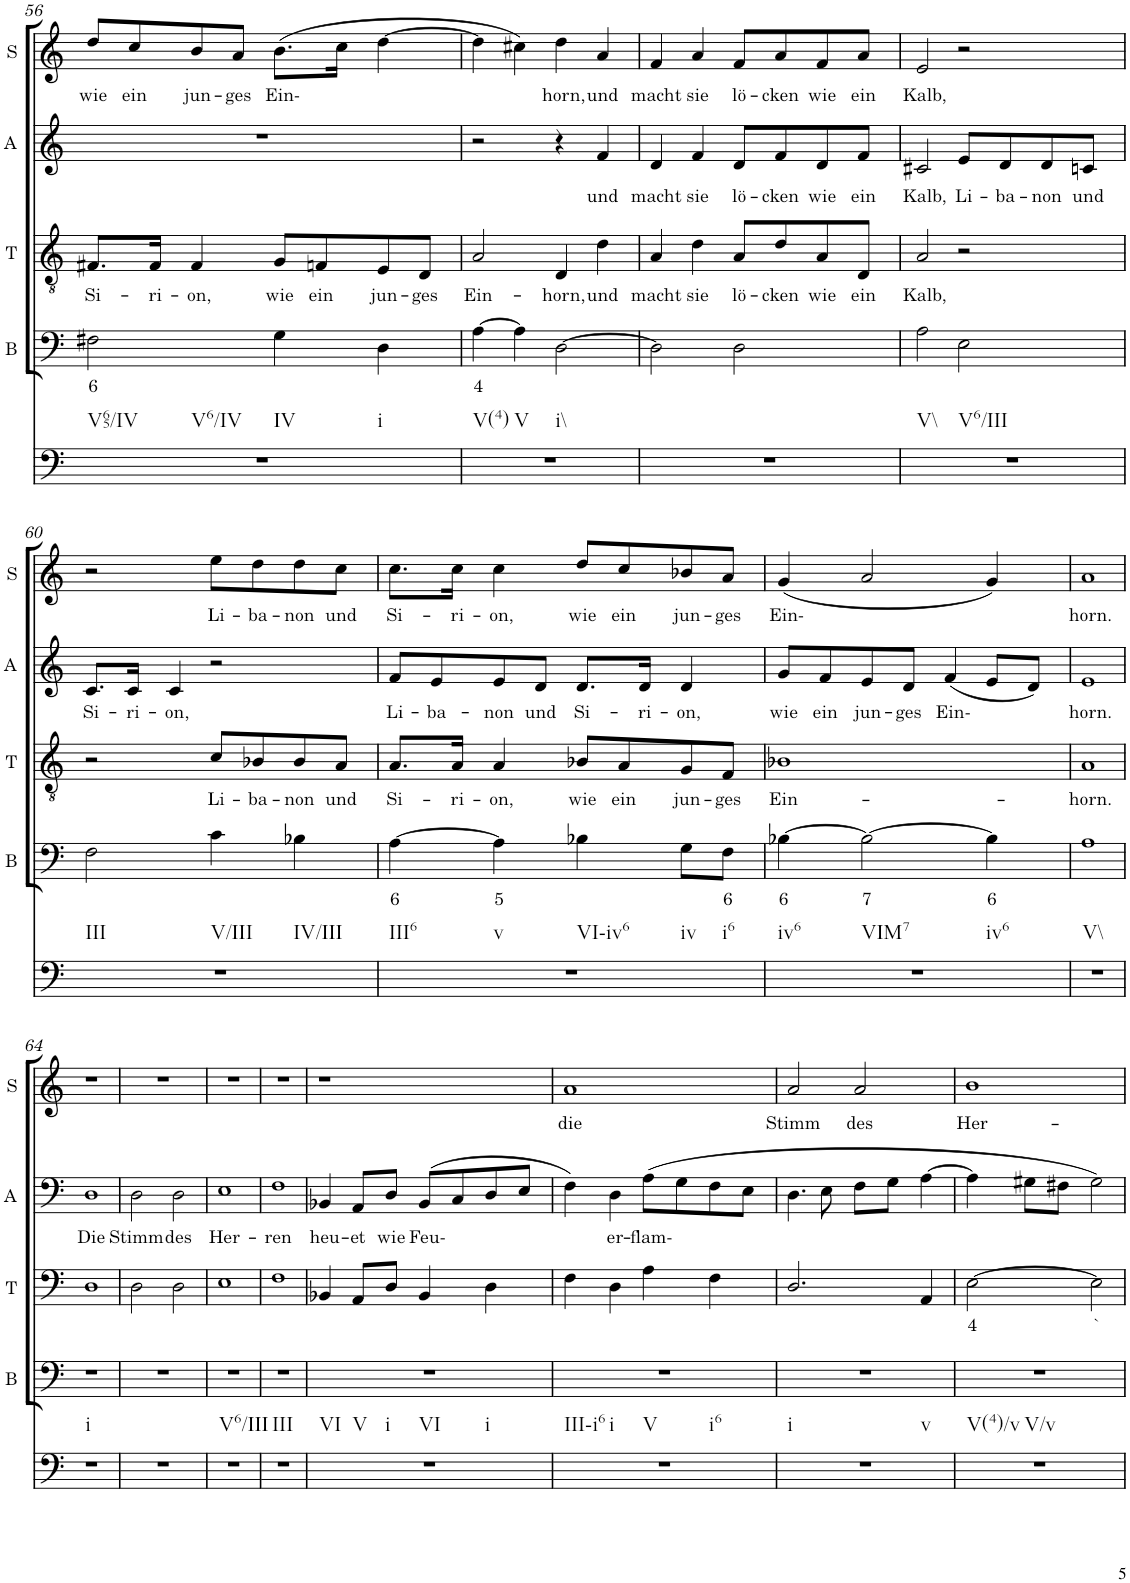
**kern	**kern	**text	**kern	**text	**kern	**text	**kern	**text
*part5	*part4	*part4	*part3	*part3	*part2	*part2	*part1	*part1
*staff5	*staff4	*staff4	*staff3	*staff3	*staff2	*staff2	*staff1	*staff1
*I"Continuo	*I"Bass	*	*I"Tenor	*	*I"Alto	*	*I"Soprano	*
*	*I'B	*	*I'T	*	*I'A	*	*I'S	*
!!LO:PB:g=z
*clefG2	*clefG2	*	*clefG2	*	*clefF4	*	*clefF4	*
*k[]	*k[]	*	*k[]	*	*k[]	*	*k[]	*
*M4/4	*M4/4	*	*M4/4	*	*M4/4	*	*M4/4	*
=56	=56	=56	=56	=56	=56	=56	=56	=56
!LO:TX:b:t=V65/IV	!	!	!	!	!	!	!	!
!LO:TX:b:t=V6/IV	!	!	!	!	!	!	!	!
!LO:TX:b:t=IV	!	!	!	!	!	!	!	!
!LO:TX:b:t=i	!	!	!	!	!	!	!	!
!	!	!LO:LY:b	!	!LO:LY:b	!	!	!	!LO:LY:b
1r	2F#X\	6	8.F#X/L	Si-	1r	.	8dd/L	wie
!	!	!	!	!	!	!	!	!LO:LY:b
.	.	.	.	.	.	.	8cc/	ein
!	!	!	!	!LO:LY:b	!	!	!	!
.	.	.	16F#/Jk	ri-	.	.	.	.
!	!	!	!	!LO:LY:b	!	!	!	!LO:LY:b
.	.	.	4F#/	on,	.	.	8b/	jun-
!	!	!	!	!	!	!	!	!LO:LY:b
.	.	.	.	.	.	.	8a/J	ges
!	!	!	!	!LO:LY:b	!	!	!	!LO:LY:b
.	4G\	.	8G/L	wie	.	.	(8.b\L	Ein-
!	!	!	!	!LO:LY:b	!	!	!	!
.	.	.	8Fn/	ein	.	.	.	.
.	.	.	.	.	.	.	16cc\Jk	.
!	!	!	!	!LO:LY:b	!	!	!	!
.	4D\	.	8E/	jun-	.	.	[4dd\	.
!	!	!	!	!LO:LY:b	!	!	!	!
.	.	.	8D/J	ges	.	.	.	.
=57	=57	=57	=57	=57	=57	=57	=57	=57
!LO:TX:b:t=V(4)	!	!	!	!	!	!	!	!
!LO:TX:b:t=V	!	!	!	!	!	!	!	!
!LO:TX:b:t=i\\	!	!	!	!	!	!	!	!
!	!	!LO:LY:b	!	!LO:LY:b	!	!	!	!
1r	[4A\	4	2A/	Ein-	2r	.	4dd\]	.
.	4A\]	.	.	.	.	.	4cc#X\)	.
!	!	!	!	!LO:LY:b	!	!	!	!LO:LY:b
.	[2D\	.	4D/	horn,	4r	.	4dd\	horn,
!	!	!	!	!LO:LY:b	!	!LO:LY:b	!	!LO:LY:b
.	.	.	4d\	und	4f/	und	4a/	und
=58	=58	=58	=58	=58	=58	=58	=58	=58
!	!	!	!	!LO:LY:b	!	!LO:LY:b	!	!LO:LY:b
1r	2D\]	.	4A/	macht	4d/	macht	4f/	macht
!	!	!	!	!LO:LY:b	!	!LO:LY:b	!	!LO:LY:b
.	.	.	4d\	sie	4f/	sie	4a/	sie
!	!	!	!	!LO:LY:b	!	!LO:LY:b	!	!LO:LY:b
.	2D\	.	8A/L	lö-	8d/L	lö-	8f/L	lö-
!	!	!	!	!LO:LY:b	!	!LO:LY:b	!	!LO:LY:b
.	.	.	8d/	cken	8f/	cken	8a/	cken
!	!	!	!	!LO:LY:b	!	!LO:LY:b	!	!LO:LY:b
.	.	.	8A/	wie	8d/	wie	8f/	wie
!	!	!	!	!LO:LY:b	!	!LO:LY:b	!	!LO:LY:b
.	.	.	8D/J	ein	8f/J	ein	8a/J	ein
=59	=59	=59	=59	=59	=59	=59	=59	=59
!LO:TX:b:t=V\\	!	!	!	!	!	!	!	!
!LO:TX:b:t=V6/III	!	!	!	!	!	!	!	!
!	!	!	!	!LO:LY:b	!	!LO:LY:b	!	!LO:LY:b
1r	2A\	.	2A/	Kalb,	2c#X/	Kalb,	2e/	Kalb,
!	!	!	!	!	!	!LO:LY:b	!	!
.	2E\	.	2r	.	8e/L	Li-	2r	.
!	!	!	!	!	!	!LO:LY:b	!	!
.	.	.	.	.	8d/	ba-	.	.
!	!	!	!	!	!	!LO:LY:b	!	!
.	.	.	.	.	8d/	non	.	.
!	!	!	!	!	!	!LO:LY:b	!	!
.	.	.	.	.	8cn/J	und	.	.
!!LO:LB:g=z
=60	=60	=60	=60	=60	=60	=60	=60	=60
!LO:TX:b:t=III	!	!	!	!	!	!	!	!
!LO:TX:b:t=V/III	!	!	!	!	!	!	!	!
!LO:TX:b:t=IV/III	!	!	!	!	!	!	!	!
!	!	!	!	!	!	!LO:LY:b	!	!
1r	2F\	.	2r	.	8.c/L	Si-	2r	.
!	!	!	!	!	!	!LO:LY:b	!	!
.	.	.	.	.	16c/Jk	ri-	.	.
!	!	!	!	!	!	!LO:LY:b	!	!
.	.	.	.	.	4c/	on,	.	.
!	!	!	!	!LO:LY:b	!	!	!	!LO:LY:b
.	4c\	.	8c/L	Li-	2r	.	8ee\L	Li-
!	!	!	!	!LO:LY:b	!	!	!	!LO:LY:b
.	.	.	8B-X/	ba-	.	.	8dd\	ba-
!	!	!	!	!LO:LY:b	!	!	!	!LO:LY:b
.	4B-X\	.	8B-/	non	.	.	8dd\	non
!	!	!	!	!LO:LY:b	!	!	!	!LO:LY:b
.	.	.	8A/J	und	.	.	8cc\J	und
=61	=61	=61	=61	=61	=61	=61	=61	=61
!LO:TX:b:t=III6	!	!	!	!	!	!	!	!
!LO:TX:b:t=v	!	!	!	!	!	!	!	!
!LO:TX:b:t=VI-iv6	!	!	!	!	!	!	!	!
!LO:TX:b:t=iv	!	!	!	!	!	!	!	!
!LO:TX:b:t=i6	!	!	!	!	!	!	!	!
!	!	!LO:LY:b	!	!LO:LY:b	!	!LO:LY:b	!	!LO:LY:b
1r	[4A\	6	8.A/L	Si-	8f/L	Li-	8.cc\L	Si-
!	!	!	!	!	!	!LO:LY:b	!	!
.	.	.	.	.	8e/	ba-	.	.
!	!	!	!	!LO:LY:b	!	!	!	!LO:LY:b
.	.	.	16A/Jk	ri-	.	.	16cc\Jk	ri-
!	!	!LO:LY:b	!	!LO:LY:b	!	!LO:LY:b	!	!LO:LY:b
.	4A\]	5	4A/	on,	8e/	non	4cc\	on,
!	!	!	!	!	!	!LO:LY:b	!	!
.	.	.	.	.	8d/J	und	.	.
!	!	!	!	!LO:LY:b	!	!LO:LY:b	!	!LO:LY:b
.	4B-X\	.	8B-X/L	wie	8.d/L	Si-	8dd/L	wie
!	!	!	!	!LO:LY:b	!	!	!	!LO:LY:b
.	.	.	8A/	ein	.	.	8cc/	ein
!	!	!	!	!	!	!LO:LY:b	!	!
.	.	.	.	.	16d/Jk	ri-	.	.
!	!	!	!	!LO:LY:b	!	!LO:LY:b	!	!LO:LY:b
.	8G\L	.	8G/	jun-	4d/	on,	8b-X/	jun-
!	!	!LO:LY:b	!	!LO:LY:b	!	!	!	!LO:LY:b
.	8F\J	6	8F/J	ges	.	.	8a/J	ges
=62	=62	=62	=62	=62	=62	=62	=62	=62
!LO:TX:b:t=iv6	!	!	!	!	!	!	!	!
!LO:TX:b:t=VIM7	!	!	!	!	!	!	!	!
!LO:TX:b:t=iv6	!	!	!	!	!	!	!	!
!	!	!LO:LY:b	!	!LO:LY:b	!	!LO:LY:b	!	!LO:LY:b
1r	[4B-X\	6	1B-X	Ein-	8g/L	wie	(4g/	Ein-
!	!	!	!	!	!	!LO:LY:b	!	!
.	.	.	.	.	8f/	ein	.	.
!	!	!LO:LY:b	!	!	!	!LO:LY:b	!	!
.	2B-\_	7	.	.	8e/	jun-	2a/	.
!	!	!	!	!	!	!LO:LY:b	!	!
.	.	.	.	.	8d/J	ges	.	.
!	!	!	!	!	!	!LO:LY:b	!	!
.	.	.	.	.	(4f/	Ein-	.	.
!	!	!LO:LY:b	!	!	!	!	!	!
.	4B-\]	6	.	.	8e/L	.	4g/)	.
.	.	.	.	.	8d/J)	.	.	.
=63	=63	=63	=63	=63	=63	=63	=63	=63
!LO:TX:b:t=V\\	!	!	!	!	!	!	!	!
!	!	!	!	!LO:LY:b	!	!LO:LY:b	!	!LO:LY:b
1r	1A	.	1A	horn.	1e	horn.	1a	horn.
!!LO:LB:g=z
=64	=64	=64	=64	=64	=64	=64	=64	=64
!LO:TX:b:t=i	!	!	!	!	!	!	!	!
!	!	!	!	!	!	!LO:LY:b	!	!
1r	1r	.	1D	.	1D	Die	1r	.
=65	=65	=65	=65	=65	=65	=65	=65	=65
!	!	!	!	!	!	!LO:LY:b	!	!
1r	1r	.	2D\	.	2D\	Stimm	1r	.
!	!	!	!	!	!	!LO:LY:b	!	!
.	.	.	2D\	.	2D\	des	.	.
=66	=66	=66	=66	=66	=66	=66	=66	=66
!LO:TX:b:t=V6/III	!	!	!	!	!	!	!	!
!	!	!	!	!	!	!LO:LY:b	!	!
1r	1r	.	1E	.	1E	Her-	1r	.
=67	=67	=67	=67	=67	=67	=67	=67	=67
!LO:TX:b:t=III	!	!	!	!	!	!	!	!
!	!	!	!	!	!	!LO:LY:b	!	!
1r	1r	.	1F	.	1F	ren	1r	.
=68	=68	=68	=68	=68	=68	=68	=68	=68
!LO:TX:b:t=VI	!	!	!	!	!	!	!	!
!LO:TX:b:t=V	!	!	!	!	!	!	!	!
!LO:TX:b:t=i	!	!	!	!	!	!	!	!
!LO:TX:b:t=VI	!	!	!	!	!	!	!	!
!LO:TX:b:t=i	!	!	!	!	!	!	!	!
!	!	!	!	!	!	!LO:LY:b	!	!
1r	1r	.	4BB-X/	.	4BB-X/	heu-	1r	.
!	!	!	!	!	!	!LO:LY:b	!	!
.	.	.	8AA/L	.	8AA/L	et	.	.
!	!	!	!	!	!	!LO:LY:b	!	!
.	.	.	8D/J	.	8D/J	wie	.	.
!	!	!	!	!	!	!LO:LY:b	!	!
.	.	.	4BB-/	.	(8BB-/L	Feu-	.	.
.	.	.	.	.	8C/	.	.	.
.	.	.	4D\	.	8D/	.	.	.
.	.	.	.	.	8E/J	.	.	.
=69	=69	=69	=69	=69	=69	=69	=69	=69
!LO:TX:b:t=III-i6	!	!	!	!	!	!	!	!
!LO:TX:b:t=i	!	!	!	!	!	!	!	!
!LO:TX:b:t=V	!	!	!	!	!	!	!	!
!LO:TX:b:t=i6	!	!	!	!	!	!	!	!
!	!	!	!	!	!	!	!	!LO:LY:b
1r	1r	.	4F\	.	4F\)	.	1a	die
!	!	!	!	!	!	!LO:LY:b	!	!
.	.	.	4D\	.	4D\	er-	.	.
!	!	!	!	!	!	!LO:LY:b	!	!
.	.	.	4A\	.	(8A\L	flam-	.	.
.	.	.	.	.	8G\	.	.	.
.	.	.	4F\	.	8F\	.	.	.
.	.	.	.	.	8E\J	.	.	.
=70	=70	=70	=70	=70	=70	=70	=70	=70
!LO:TX:b:t=i	!	!	!	!	!	!	!	!
!LO:TX:b:t=v	!	!	!	!	!	!	!	!
!	!	!	!	!	!	!	!	!LO:LY:b
1r	1r	.	2.D/	.	4.D\	.	2a/	Stimm
.	.	.	.	.	8E\	.	.	.
!	!	!	!	!	!	!	!	!LO:LY:b
.	.	.	.	.	8F\L	.	2a/	des
.	.	.	.	.	8G\J	.	.	.
.	.	.	4AA/	.	[4A\	.	.	.
=71	=71	=71	=71	=71	=71	=71	=71	=71
!LO:TX:b:t=V(4)/v	!	!	!	!	!	!	!	!
!LO:TX:b:t=V/v	!	!	!	!	!	!	!	!
!	!	!	!	!LO:LY:b	!	!	!	!LO:LY:b
1r	1r	.	[2E\	4	4A\]	.	1b	Her-
.	.	.	.	.	8G#X\L	.	.	.
.	.	.	.	.	8F#X\J	.	.	.
!	!	!	!	!LO:LY:b	!	!	!	!
.	.	.	2E\]	`	2G#\)	.	.	.
=	=	=	=	=	=	=	=	=
*-	*-	*-	*-	*-	*-	*-	*-	*-
